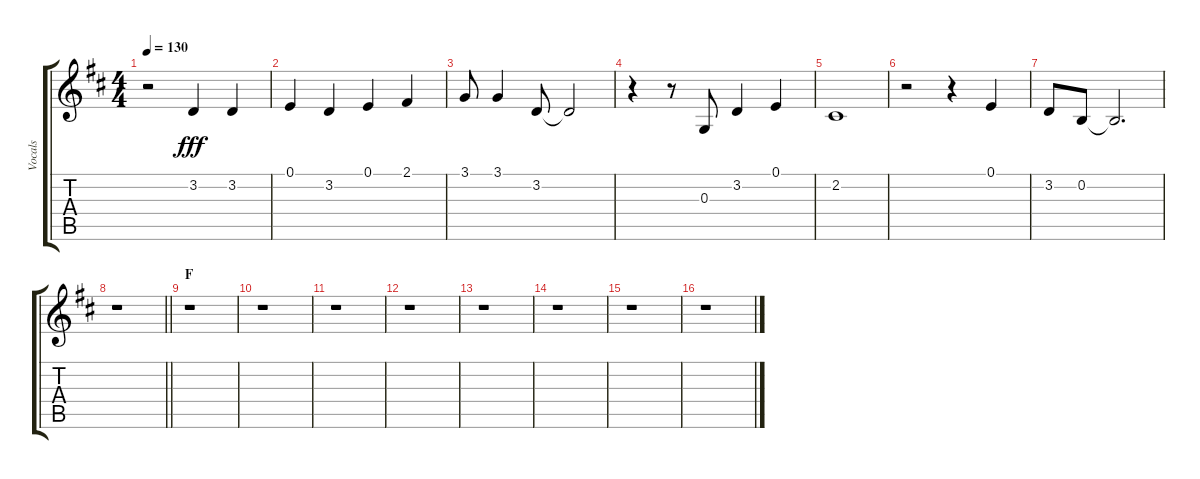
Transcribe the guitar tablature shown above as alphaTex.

\track ("Vocals" "Vocals") {instrument voiceoohs}
\staff {score tabs}
\tuning (E4 B3 G3 D3 A2 E2) {hide}
\ts (4 4)
\tempo 130
\clef g2
\ks d
r.2{dy fff} 3.2.4 3.2.4 |
0.1.4 3.2.4 0.1.4 2.1.4 |
3.1.8 3.1.4 3.2.8 3.2{t}.2 |
r.4 r.8 0.3.8 3.2.4 0.1.4 |
2.2.1 |
r.2 r.4 0.1.4 |
3.2.8 0.2.8 0.2{t}.2{d} |
\barLineRight lightlight
r.1 |
\section ("" "F")
r.1 |
r.1 |
r.1 |
r.1 |
r.1 |
r.1 |
r.1 |
r.1
